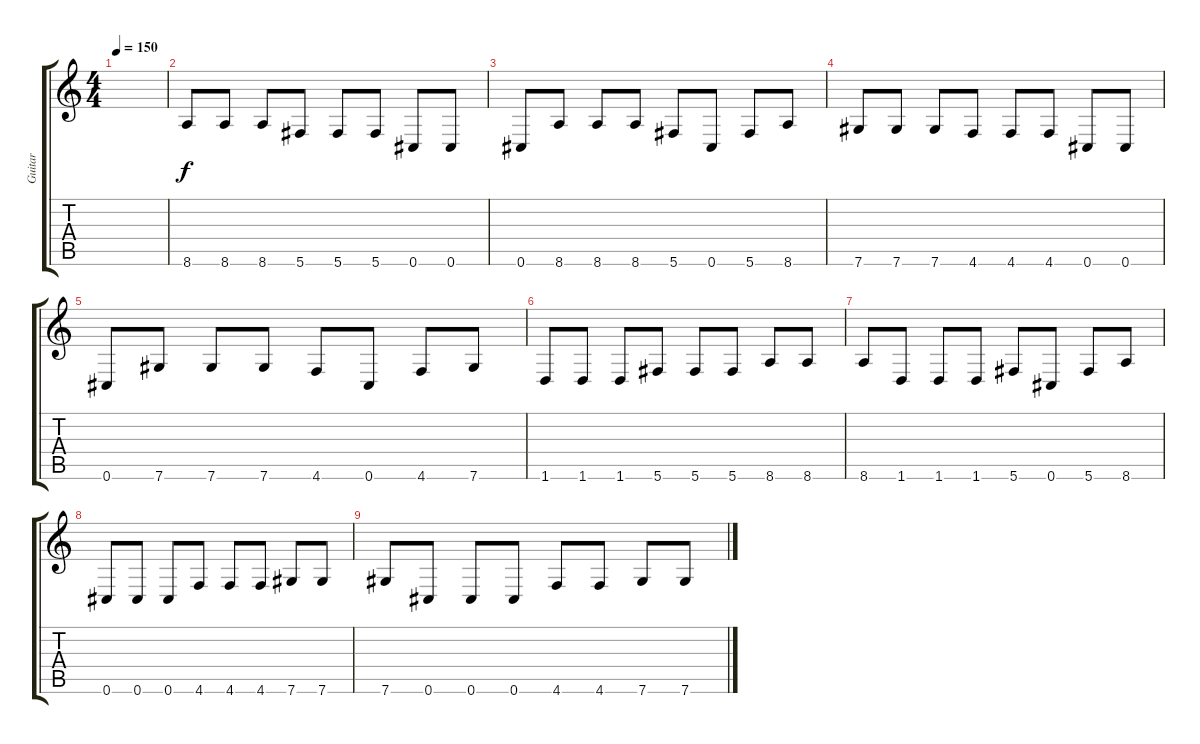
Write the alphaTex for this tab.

\track ("Guitar" "Guitar") {instrument distortionguitar}
\staff {score tabs}
\tuning (Eb4 Bb3 Gb3 Db3 Ab2 Db2) {hide}
\ts (4 4)
\tempo 150
\clef g2
\ks c
|
8.6.8 8.6.8 8.6.8 5.6.8 5.6.8 5.6.8 0.6.8 0.6.8 |
0.6.8 8.6.8 8.6.8 8.6.8 5.6.8 0.6.8 5.6.8 8.6.8 |
7.6.8 7.6.8 7.6.8 4.6.8 4.6.8 4.6.8 0.6.8 0.6.8 |
0.6.8 7.6.8 7.6.8 7.6.8 4.6.8 0.6.8 4.6.8 7.6.8 |
1.6.8 1.6.8 1.6.8 5.6.8 5.6.8 5.6.8 8.6.8 8.6.8 |
8.6.8 1.6.8 1.6.8 1.6.8 5.6.8 0.6.8 5.6.8 8.6.8 |
0.6.8 0.6.8 0.6.8 4.6.8 4.6.8 4.6.8 7.6.8 7.6.8 |
7.6.8 0.6.8 0.6.8 0.6.8 4.6.8 4.6.8 7.6.8 7.6.8
